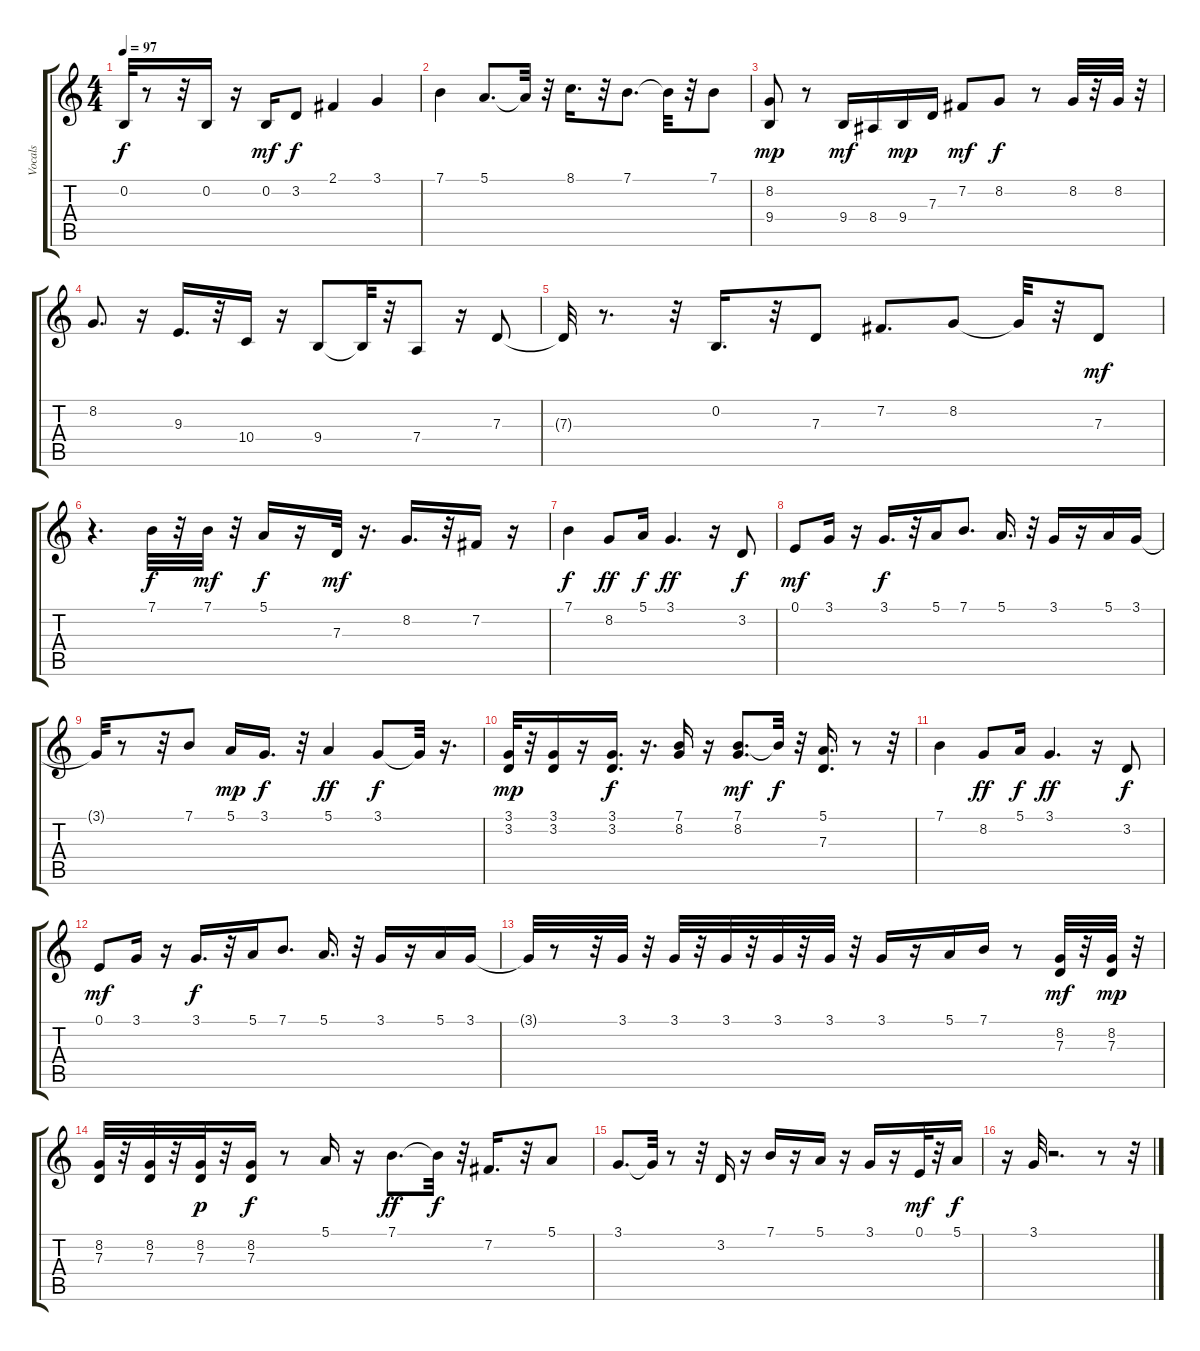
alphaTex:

\track ("Vocals" "Vocals") {instrument brightacousticpiano}
\staff {score tabs}
\tuning (E4 B3 G3 D3 A2 E2) {hide}
\ts (4 4)
\tempo 97
\clef g2
\ks c
0.2{t}.32{dy f} r.8 r.32 0.2.16 r.16 0.2.16{dy mf} 3.2.8{dy f} 2.1.4 3.1.4 |
7.1.4 5.1.8{d} 5.1{t}.32 r.32 8.1.16{d} r.32 7.1.8{d} 7.1{t}.32 r.32 7.1.8 |
(8.2 9.4).8{dy mp} r.8 9.4.16{dy mf} 8.4.16 9.4.16{dy mp} 7.3.16 7.2.8{dy mf} 8.2.8{dy f} r.8 8.2.32 r.32 8.2.32 r.32 |
8.2.8{d} r.16 9.3.16{d} r.32 10.4.16 r.16 9.4.8 9.4{t}.32 r.32 7.4.8 r.16 7.3.8 |
7.3{t}.32 r.8{d} r.32 0.2.16{d} r.32 7.3.8 7.2.8{d} 8.2.8 8.2{t}.32 r.32 7.3.8{dy mf} |
r.4{d} 7.1.32{dy f} r.32 7.1.32{dy mf} r.32 5.1.16{dy f} r.16 7.3.32{dy mf} r.16{d} 8.2.16{d} r.32 7.2.16 r.16 |
7.1.4{dy f} 8.2.8{dy ff} 5.1.16{dy f} 3.1.4{d dy ff} r.16 3.2.8{dy f} |
0.1.8{dy mf} 3.1.16 r.16 3.1.16{d dy f} r.32 5.1.16 7.1.8{d} 5.1.16{d} r.32 3.1.16 r.16 5.1.16 3.1.16 |
3.1{t}.32 r.8 r.32 7.1.8 5.1.16{dy mp} 3.1.16{d dy f} r.32 5.1.4{dy ff} 3.1.8{dy f} 3.1{t}.32 r.16{d} |
(3.1 3.2).32{dy mp} r.32 (3.1 3.2).16 r.16 (3.1 3.2).16{d dy f} r.16{d} (7.1 8.2).16 r.16 (7.1 8.2).8{d dy mf} 7.1{t}.32{dy f} r.32 (5.1 7.3).16{d} r.8 r.32 |
7.1.4 8.2.8{dy ff} 5.1.16{dy f} 3.1.4{d dy ff} r.16 3.2.8{dy f} |
0.1.8{dy mf} 3.1.16 r.16 3.1.16{d dy f} r.32 5.1.16 7.1.8{d} 5.1.16{d} r.32 3.1.16 r.16 5.1.16 3.1.16 |
3.1{t}.32 r.8 r.32 3.1.32 r.32 3.1.32 r.32 3.1.32 r.32 3.1.32 r.32 3.1.32 r.32 3.1.16 r.16 5.1.16 7.1.16 r.8 (8.2 7.3).32{dy mf} r.32 (8.2 7.3).32{dy mp} r.32 |
(8.2 7.3).32 r.32 (8.2 7.3).32 r.32 (8.2 7.3).32{dy p} r.32 (8.2 7.3).16{dy f} r.8 5.1.16 r.16 7.1.8{d dy ff} 7.1{t}.32{dy f} r.32 7.2.16{d} r.32 5.1.8 |
3.1.8{d} 3.1{t}.32 r.8 r.32 3.2.16 r.16 7.1.16 r.16 5.1.16 r.16 3.1.16 r.16 0.1.32{dy mf} r.32 5.1.16{dy f} |
r.16 3.1.32 r.2{d} r.8 r.32
